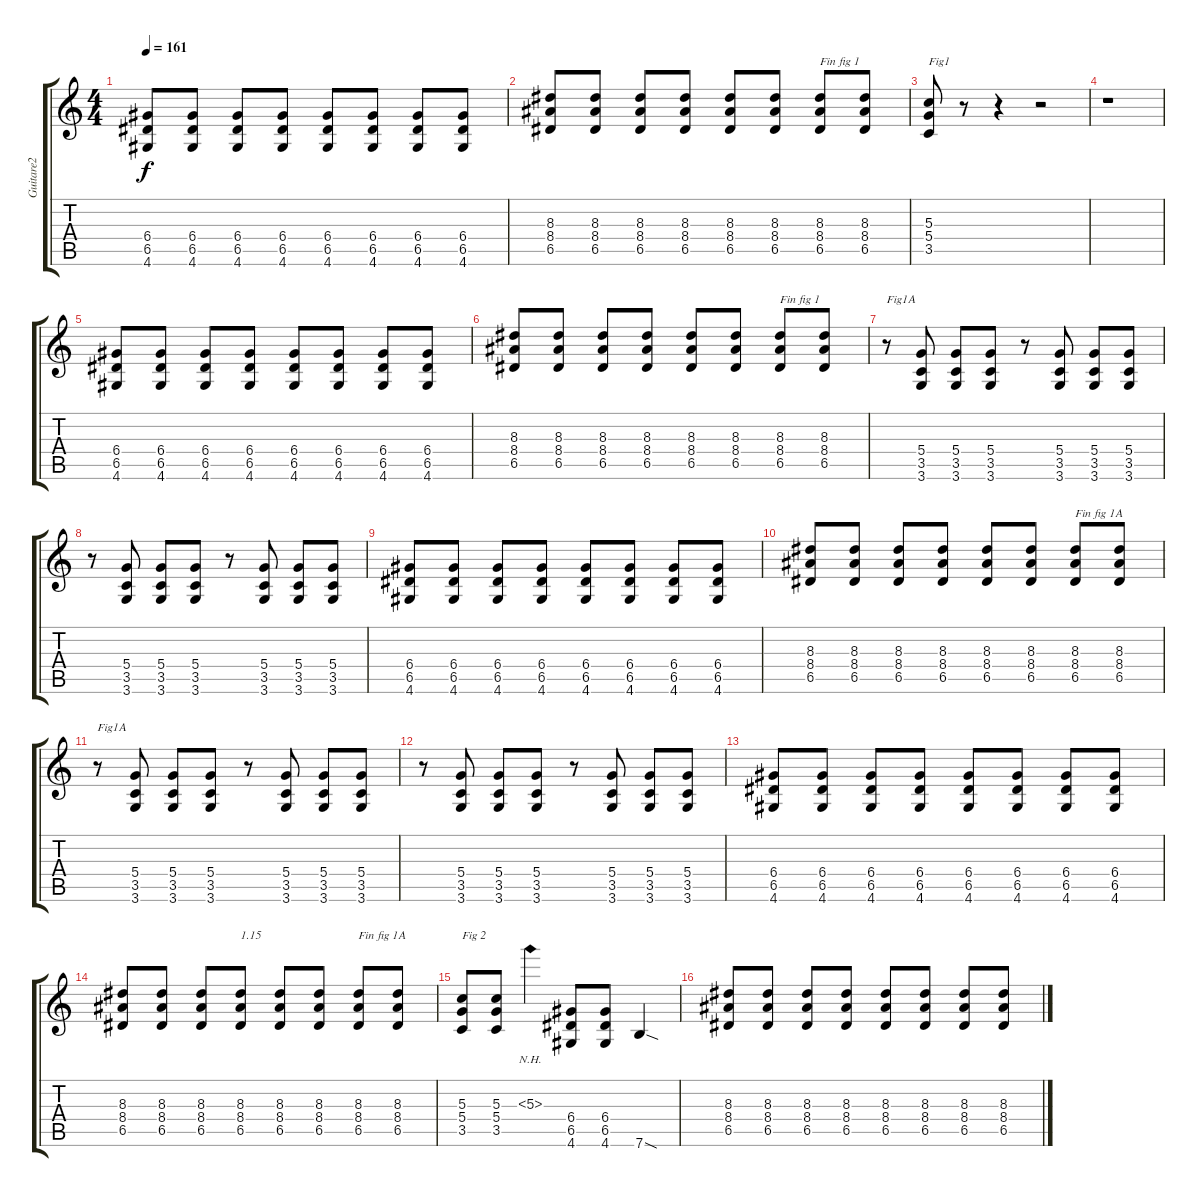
\track ("Guitare2" "Guitare2") {instrument distortionguitar}
\staff {score tabs}
\tuning (E4 B3 G3 D3 A2 E2) {hide}
\ts (4 4)
\tempo 161
\clef g2
\ks c
(6.4 6.5 4.6).8{dy f} (6.4 6.5 4.6).8 (6.4 6.5 4.6).8 (6.4 6.5 4.6).8 (6.4 6.5 4.6).8 (6.4 6.5 4.6).8 (6.4 6.5 4.6).8 (6.4 6.5 4.6).8 |
(8.3 8.4 6.5).8 (8.3 8.4 6.5).8 (8.3 8.4 6.5).8 (8.3 8.4 6.5).8 (8.3 8.4 6.5).8 (8.3 8.4 6.5).8 (8.3 8.4 6.5).8{txt "Fin fig 1"} (8.3 8.4 6.5).8 |
(5.3 5.4 3.5).8{txt "Fig1"} r.8 r.4 r.2 |
r.1 |
(6.4 6.5 4.6).8 (6.4 6.5 4.6).8 (6.4 6.5 4.6).8 (6.4 6.5 4.6).8 (6.4 6.5 4.6).8 (6.4 6.5 4.6).8 (6.4 6.5 4.6).8 (6.4 6.5 4.6).8 |
(8.3 8.4 6.5).8 (8.3 8.4 6.5).8 (8.3 8.4 6.5).8 (8.3 8.4 6.5).8 (8.3 8.4 6.5).8 (8.3 8.4 6.5).8 (8.3 8.4 6.5).8{txt "Fin fig 1"} (8.3 8.4 6.5).8 |
r.8{txt "Fig1A"} (5.4 3.5 3.6).8 (5.4 3.5 3.6).8 (5.4 3.5 3.6).8 r.8 (5.4 3.5 3.6).8 (5.4 3.5 3.6).8 (5.4 3.5 3.6).8 |
r.8 (5.4 3.5 3.6).8 (5.4 3.5 3.6).8 (5.4 3.5 3.6).8 r.8 (5.4 3.5 3.6).8 (5.4 3.5 3.6).8 (5.4 3.5 3.6).8 |
(6.4 6.5 4.6).8 (6.4 6.5 4.6).8 (6.4 6.5 4.6).8 (6.4 6.5 4.6).8 (6.4 6.5 4.6).8 (6.4 6.5 4.6).8 (6.4 6.5 4.6).8 (6.4 6.5 4.6).8 |
(8.3 8.4 6.5).8 (8.3 8.4 6.5).8 (8.3 8.4 6.5).8 (8.3 8.4 6.5).8 (8.3 8.4 6.5).8 (8.3 8.4 6.5).8 (8.3 8.4 6.5).8{txt "Fin fig 1A"} (8.3 8.4 6.5).8 |
r.8{txt "Fig1A"} (5.4 3.5 3.6).8 (5.4 3.5 3.6).8 (5.4 3.5 3.6).8 r.8 (5.4 3.5 3.6).8 (5.4 3.5 3.6).8 (5.4 3.5 3.6).8 |
r.8 (5.4 3.5 3.6).8 (5.4 3.5 3.6).8 (5.4 3.5 3.6).8 r.8 (5.4 3.5 3.6).8 (5.4 3.5 3.6).8 (5.4 3.5 3.6).8 |
(6.4 6.5 4.6).8 (6.4 6.5 4.6).8 (6.4 6.5 4.6).8 (6.4 6.5 4.6).8 (6.4 6.5 4.6).8 (6.4 6.5 4.6).8 (6.4 6.5 4.6).8 (6.4 6.5 4.6).8 |
(8.3 8.4 6.5).8 (8.3 8.4 6.5).8 (8.3 8.4 6.5).8 (8.3 8.4 6.5).8{txt "1.15"} (8.3 8.4 6.5).8 (8.3 8.4 6.5).8 (8.3 8.4 6.5).8{txt "Fin fig 1A"} (8.3 8.4 6.5).8 |
(5.3 5.4 3.5).8{txt "Fig 2"} (5.3 5.4 3.5).8 5.3{nh}.4 (6.4 6.5 4.6).8 (6.4 6.5 4.6).8 7.6{sod}.4 |
(8.3 8.4 6.5).8 (8.3 8.4 6.5).8 (8.3 8.4 6.5).8 (8.3 8.4 6.5).8 (8.3 8.4 6.5).8 (8.3 8.4 6.5).8 (8.3 8.4 6.5).8 (8.3 8.4 6.5).8
